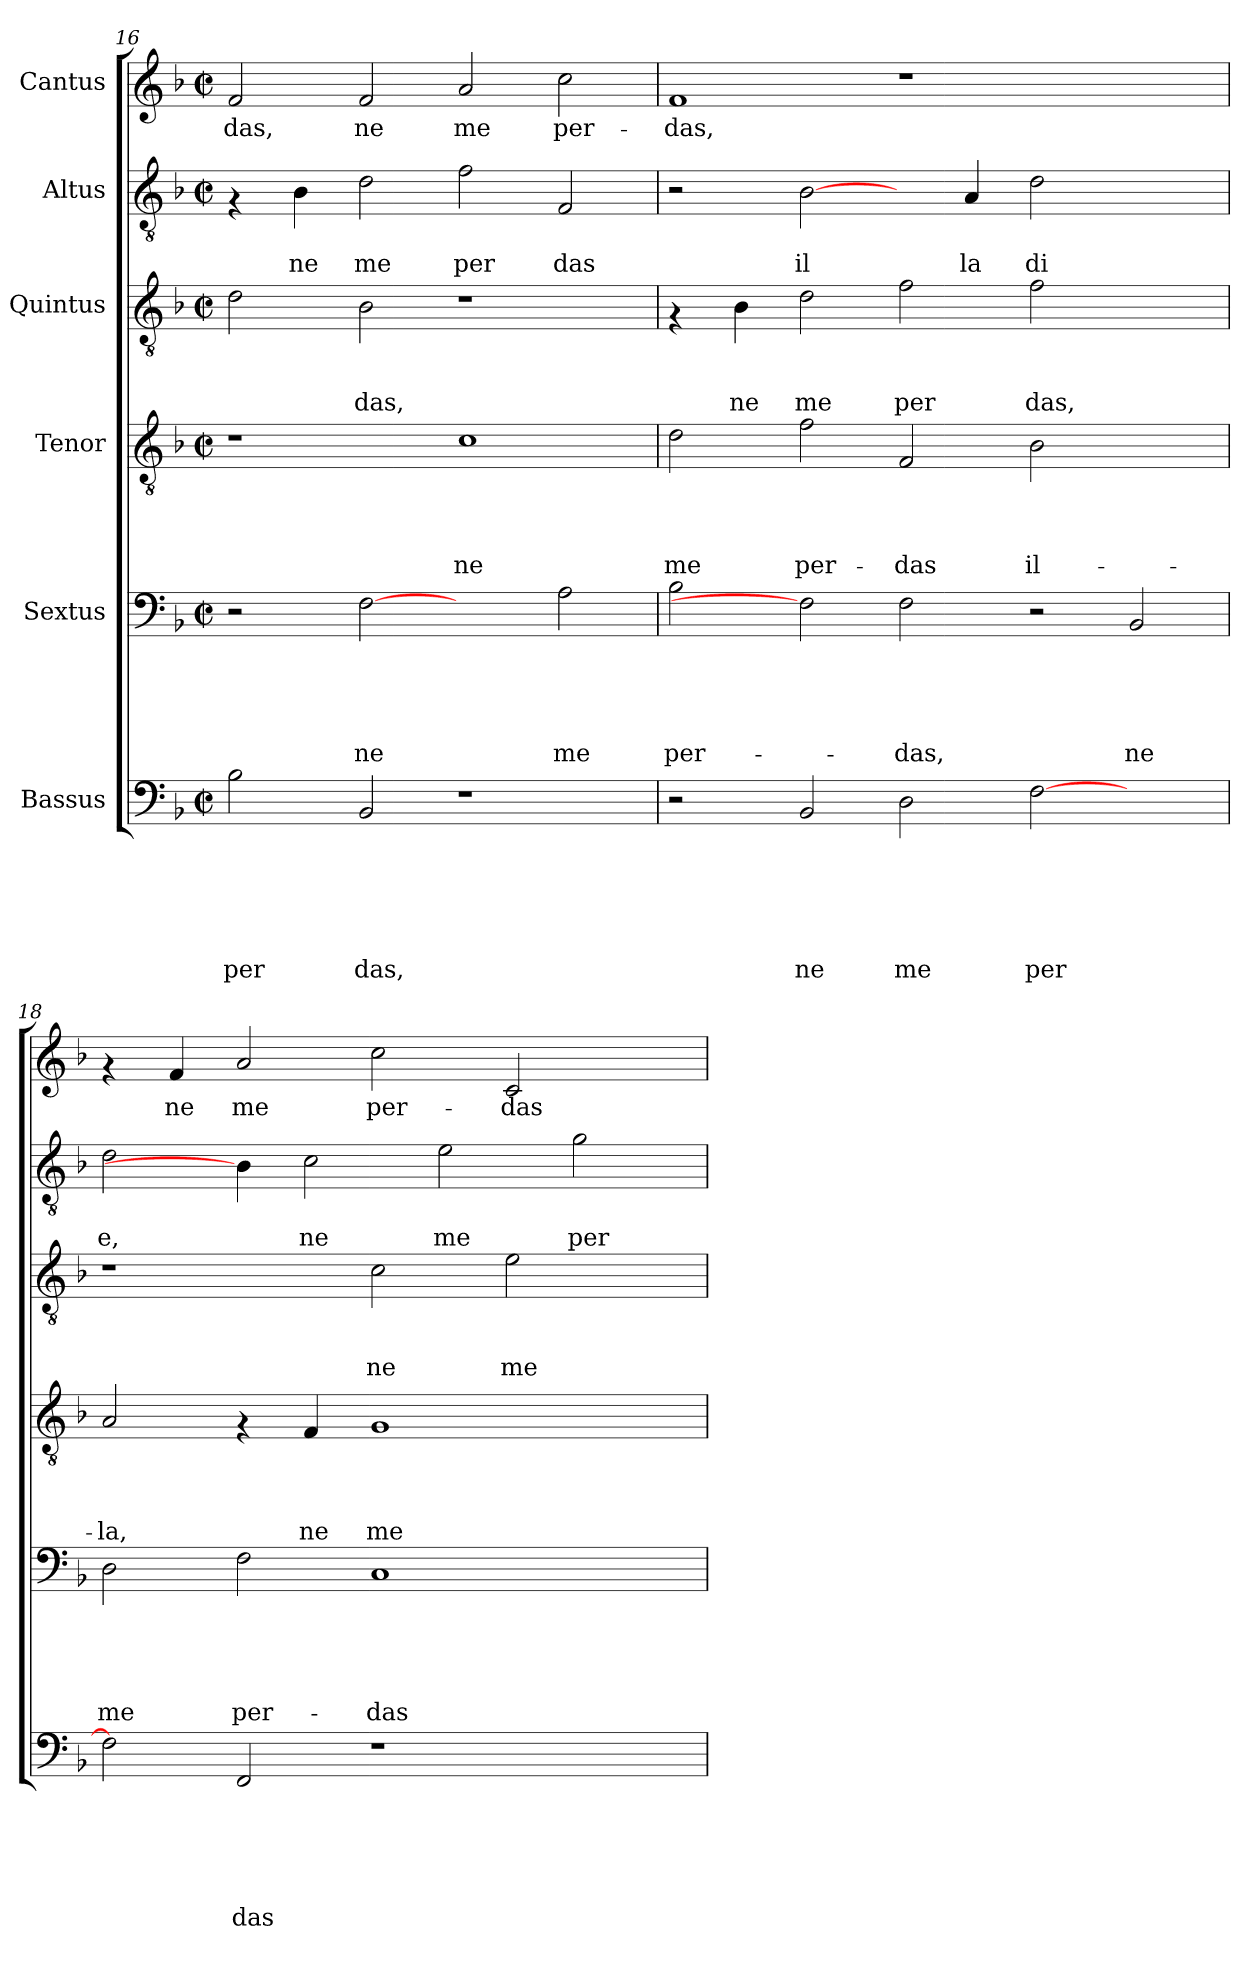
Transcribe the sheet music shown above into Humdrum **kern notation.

**kern	**text	**text	**text	**text	**text	**text	**kern	**text	**text	**text	**text	**text	**kern	**text	**text	**text	**text	**kern	**text	**text	**text	**kern	**text	**text	**kern	**text
*part6	*part6	*part6	*part6	*part6	*part6	*part6	*part5	*part5	*part5	*part5	*part5	*part5	*part4	*part4	*part4	*part4	*part4	*part3	*part3	*part3	*part3	*part2	*part2	*part2	*part1	*part1
*staff6	*staff6	*staff6	*staff6	*staff6	*staff6	*staff6	*staff5	*staff5	*staff5	*staff5	*staff5	*staff5	*staff4	*staff4	*staff4	*staff4	*staff4	*staff3	*staff3	*staff3	*staff3	*staff2	*staff2	*staff2	*staff1	*staff1
*I"Bassus	*	*	*	*	*	*	*I"Sextus	*	*	*	*	*	*I"Tenor	*	*	*	*	*I"Quintus	*	*	*	*I"Altus	*	*	*I"Cantus	*
*clefF4	*	*	*	*	*	*	*clefF4	*	*	*	*	*	*clefGv2	*	*	*	*	*clefGv2	*	*	*	*clefGv2	*	*	*clefG2	*
*k[b-]	*	*	*	*	*	*	*k[b-]	*	*	*	*	*	*k[b-]	*	*	*	*	*k[b-]	*	*	*	*k[b-]	*	*	*k[b-]	*
*F:	*	*	*	*	*	*	*F:	*	*	*	*	*	*F:	*	*	*	*	*F:	*	*	*	*F:	*	*	*F:	*
*M2/2	*	*	*	*	*	*	*M2/2	*	*	*	*	*	*M2/2	*	*	*	*	*M2/2	*	*	*	*M2/2	*	*	*M2/2	*
*met(c|)	*	*	*	*	*	*	*met(c|)	*	*	*	*	*	*met(c|)	*	*	*	*	*met(c|)	*	*	*	*met(c|)	*	*	*met(c|)	*
=16	=16	=16	=16	=16	=16	=16	=16	=16	=16	=16	=16	=16	=16	=16	=16	=16	=16	=16	=16	=16	=16	=16	=16	=16	=16	=16
!	!	!	!	!	!	!LO:LY:b	!	!	!	!	!	!	!	!	!	!	!	!	!	!	!	!	!	!	!	!LO:LY:b
2B-\	.	.	.	.	.	per	2r	.	.	.	.	.	1r	.	.	.	.	2d\	.	.	.	4rF	.	.	2f/	-das,
!	!	!	!	!	!	!	!	!	!	!	!	!	!	!	!	!	!	!	!	!	!	!	!	!LO:LY:b	!	!
.	.	.	.	.	.	.	.	.	.	.	.	.	.	.	.	.	.	.	.	.	.	4B-\	.	ne	.	.
!	!	!	!	!	!	!LO:LY:b	!	!	!	!	!	!LO:LY:b	!	!	!	!	!	!	!	!	!LO:LY:b	!	!	!LO:LY:b	!	!LO:LY:b
2BB-/	.	.	.	.	.	das,	[2F	.	.	.	.	ne	.	.	.	.	.	2B-\	.	.	das,	2d\	.	me	2f/	ne
!	!	!	!	!	!	!	!	!	!	!	!	!	!	!	!	!	!LO:LY:b	!	!	!	!	!	!	!LO:LY:b	!	!LO:LY:b
1r	.	.	.	.	.	.	2ryy	.	.	.	.	.	1c	.	.	.	ne	1r	.	.	.	2f\	.	per	2a/	me
!	!	!	!	!	!	!	!	!	!	!	!	!LO:LY:b	!	!	!	!	!	!	!	!	!	!	!	!LO:LY:b	!	!LO:LY:b
.	.	.	.	.	.	.	2A\	.	.	.	.	me	.	.	.	.	.	.	.	.	.	2F/	.	das	2cc\	per-
=17	=17	=17	=17	=17	=17	=17	=17	=17	=17	=17	=17	=17	=17	=17	=17	=17	=17	=17	=17	=17	=17	=17	=17	=17	=17	=17
!	!	!	!	!	!	!	!	!	!	!	!	!LO:LY:b	!	!	!	!	!LO:LY:b	!	!	!	!	!	!	!	!	!LO:LY:b
2r	.	.	.	.	.	.	2B-\	.	.	.	.	per-	2d\	.	.	.	me	4rF	.	.	.	2r	.	.	1f	-das,
!	!	!	!	!	!	!	!	!	!	!	!	!	!	!	!	!	!	!	!	!	!LO:LY:b	!	!	!	!	!
.	.	.	.	.	.	.	.	.	.	.	.	.	.	.	.	.	.	4B-\	.	.	ne	.	.	.	.	.
!	!	!	!	!	!	!LO:LY:b	!	!	!	!	!	!	!	!	!	!	!LO:LY:b	!	!	!	!LO:LY:b	!	!	!LO:LY:b	!	!
2BB-/	.	.	.	.	.	ne	2F]	.	.	.	.	.	2f\	.	.	.	per-	2d\	.	.	me	[2B-\	.	il	.	.
!	!	!	!	!	!	!LO:LY:b	!	!	!	!	!	!LO:LY:b	!	!	!	!	!LO:LY:b	!	!	!	!LO:LY:b	!	!	!	!	!
2D\	.	.	.	.	.	me	2F\	.	.	.	.	-das,	2F/	.	.	.	-das	2f\	.	.	per	4ryy	.	.	1r	.
!	!	!	!	!	!	!	!	!	!	!	!	!	!	!	!	!	!	!	!	!	!	!	!	!LO:LY:b	!	!
.	.	.	.	.	.	.	.	.	.	.	.	.	.	.	.	.	.	.	.	.	.	4A/	.	la	.	.
!	!	!	!	!	!	!LO:LY:b	!	!	!	!	!	!	!	!	!	!	!LO:LY:b	!	!	!	!LO:LY:b	!	!	!LO:LY:b	!	!
[>2F\	.	.	.	.	.	per	2r	.	.	.	.	.	2B-\	.	.	.	il-	2f\	.	.	das,	2d\	.	di	.	.
!	!	!	!	!	!	!	!	!	!	!	!	!LO:LY:b	!	!	!	!	!	!	!	!	!	!	!	!	!	!
2ryy	.	.	.	.	.	.	2BB-/	.	.	.	.	ne	2ryy	.	.	.	.	2ryy	.	.	.	2ryy	.	.	2ryy	.
=18	=18	=18	=18	=18	=18	=18	=18	=18	=18	=18	=18	=18	=18	=18	=18	=18	=18	=18	=18	=18	=18	=18	=18	=18	=18	=18
!	!	!	!	!	!	!	!	!	!	!	!	!LO:LY:b	!	!	!	!	!LO:LY:b	!	!	!	!	!	!	!LO:LY:b	!	!
2F\]	.	.	.	.	.	.	2D\	.	.	.	.	me	2A/	.	.	.	-la,	1r	.	.	.	2d\	.	e,	4rf	.
!	!	!	!	!	!	!	!	!	!	!	!	!	!	!	!	!	!	!	!	!	!	!	!	!	!	!LO:LY:b
.	.	.	.	.	.	.	.	.	.	.	.	.	.	.	.	.	.	.	.	.	.	.	.	.	4f/	ne
!	!	!	!	!	!	!LO:LY:b	!	!	!	!	!	!LO:LY:b	!	!	!	!	!	!	!	!	!	!	!	!	!	!LO:LY:b
2FF/	.	.	.	.	.	das	2F\	.	.	.	.	per-	4rF	.	.	.	.	.	.	.	.	4B-\]	.	.	2a/	me
!	!	!	!	!	!	!	!	!	!	!	!	!	!	!	!	!	!LO:LY:b	!	!	!	!	!	!	!LO:LY:b	!	!
.	.	.	.	.	.	.	.	.	.	.	.	.	4F/	.	.	.	ne	.	.	.	.	2c\	.	ne	.	.
!	!	!	!	!	!	!	!	!	!	!	!	!LO:LY:b	!	!	!	!	!LO:LY:b	!	!	!	!LO:LY:b	!	!	!	!	!LO:LY:b
1r	.	.	.	.	.	.	1C	.	.	.	.	-das	1G	.	.	.	me	2c\	.	.	ne	.	.	.	2cc\	per-
!	!	!	!	!	!	!	!	!	!	!	!	!	!	!	!	!	!	!	!	!	!	!	!	!LO:LY:b	!	!
.	.	.	.	.	.	.	.	.	.	.	.	.	.	.	.	.	.	.	.	.	.	2e\	.	me	.	.
!	!	!	!	!	!	!	!	!	!	!	!	!	!	!	!	!	!	!	!	!	!LO:LY:b	!	!	!	!	!LO:LY:b
.	.	.	.	.	.	.	.	.	.	.	.	.	.	.	.	.	.	2e\	.	.	me	.	.	.	2c/	-das
!	!	!	!	!	!	!	!	!	!	!	!	!	!	!	!	!	!	!	!	!	!	!	!	!LO:LY:b	!	!
.	.	.	.	.	.	.	.	.	.	.	.	.	.	.	.	.	.	.	.	.	.	2g\	.	per	.	.
4ryy	.	.	.	.	.	.	4ryy	.	.	.	.	.	4ryy	.	.	.	.	4ryy	.	.	.	.	.	.	4ryy	.
=	=	=	=	=	=	=	=	=	=	=	=	=	=	=	=	=	=	=	=	=	=	=	=	=	=	=
*-	*-	*-	*-	*-	*-	*-	*-	*-	*-	*-	*-	*-	*-	*-	*-	*-	*-	*-	*-	*-	*-	*-	*-	*-	*-	*-
